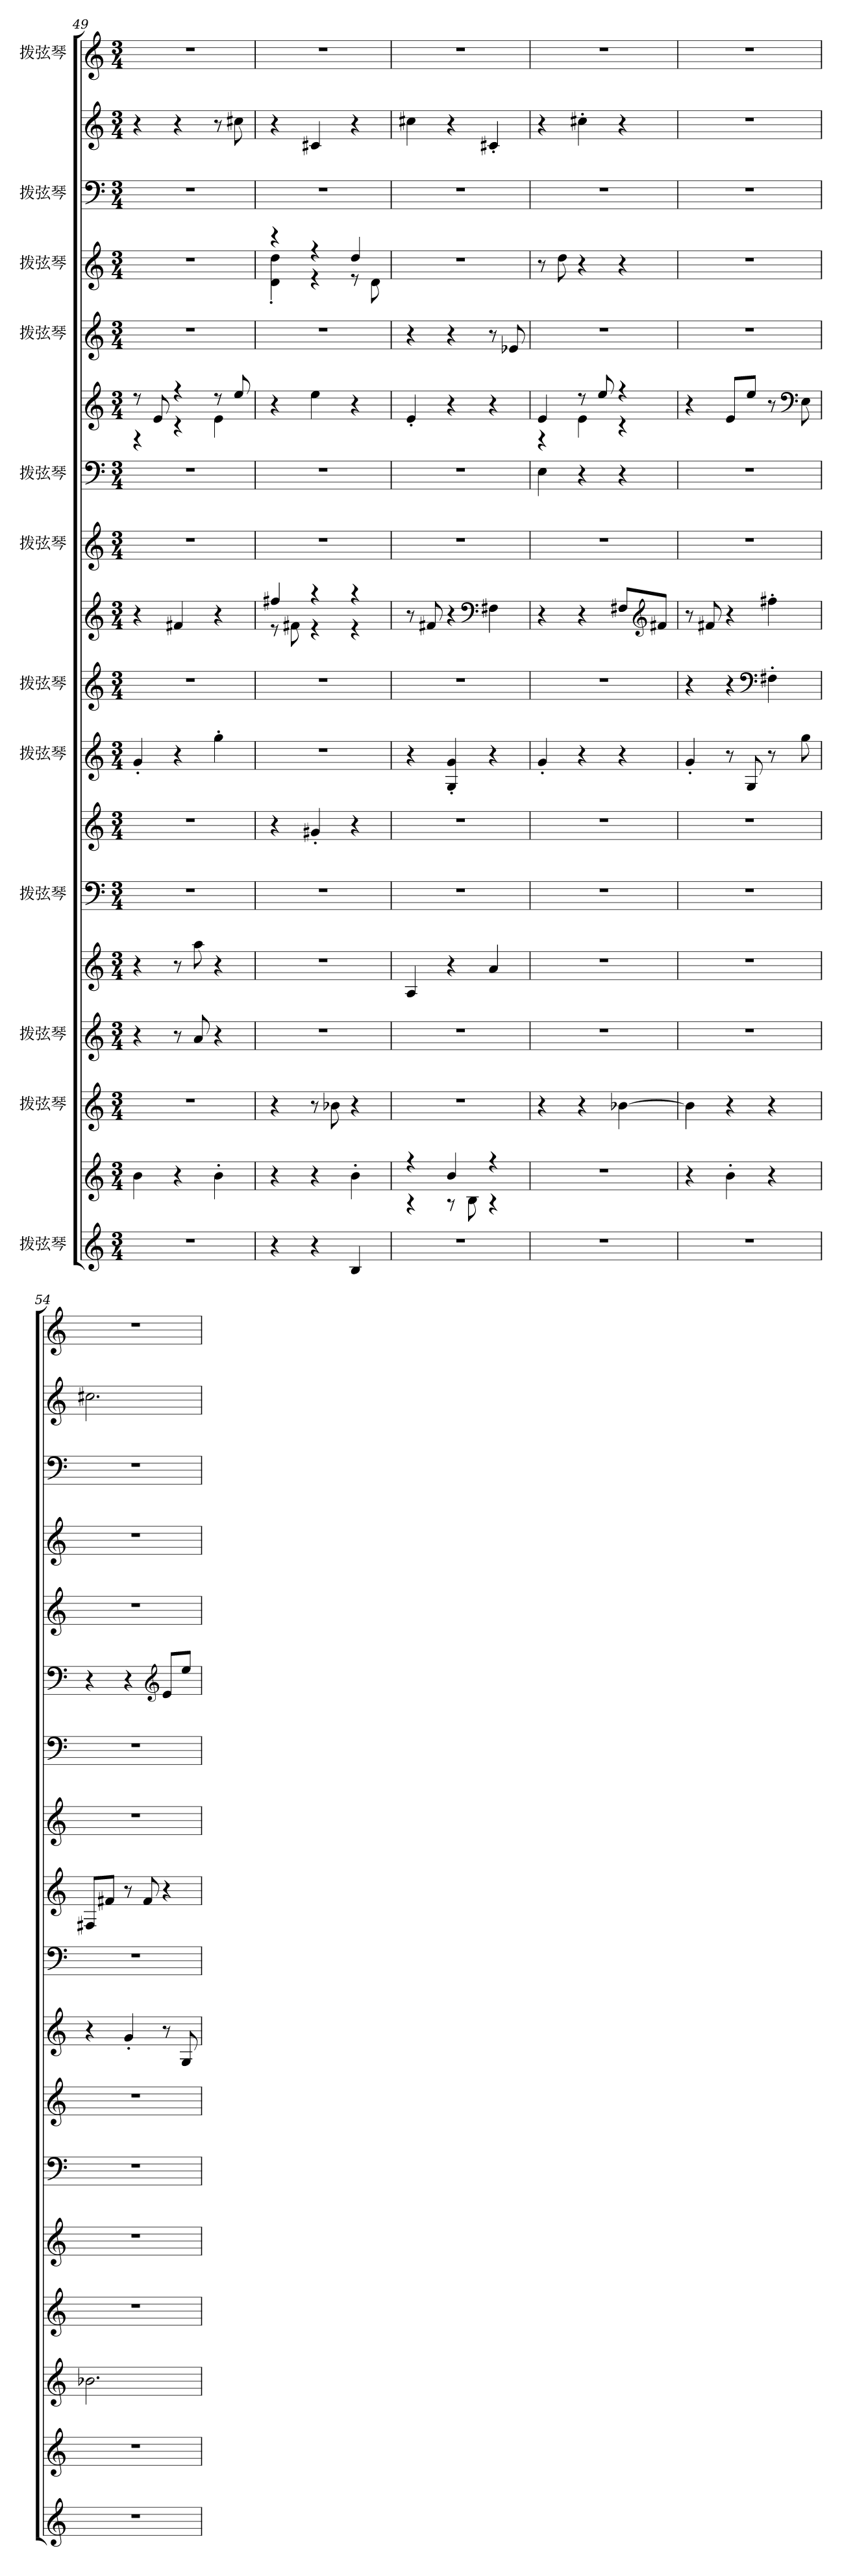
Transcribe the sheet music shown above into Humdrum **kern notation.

**kern	**kern	**kern	**kern	**kern	**kern	**kern	**kern	**kern	**kern	**kern	**kern	**kern	**kern	**kern	**kern	**kern	**kern
*part12	*part12	*part11	*part10	*part10	*part9	*part9	*part8	*part7	*part7	*part6	*part5	*part5	*part4	*part3	*part2	*part2	*part1
*staff18	*staff17	*staff16	*staff15	*staff14	*staff13	*staff12	*staff11	*staff10	*staff9	*staff8	*staff7	*staff6	*staff5	*staff4	*staff3	*staff2	*staff1
*I"拨弦琴	*	*I"拨弦琴	*I"拨弦琴	*	*I"拨弦琴	*	*I"拨弦琴	*I"拨弦琴	*	*I"拨弦琴	*I"拨弦琴	*	*I"拨弦琴	*I"拨弦琴	*I"拨弦琴	*	*I"拨弦琴
*clefG2	*clefG2	*clefG2	*clefG2	*clefG2	*clefF4	*clefG2	*clefG2	*clefG2	*clefG2	*clefG2	*clefF4	*clefG2	*clefG2	*clefG2	*clefF4	*clefG2	*clefG2
*k[]	*k[]	*k[]	*k[]	*k[]	*k[]	*k[]	*k[]	*k[]	*k[]	*k[]	*k[]	*k[]	*k[]	*k[]	*k[]	*k[]	*k[]
*M3/4	*M3/4	*M3/4	*M3/4	*M3/4	*M3/4	*M3/4	*M3/4	*M3/4	*M3/4	*M3/4	*M3/4	*M3/4	*M3/4	*M3/4	*M3/4	*M3/4	*M3/4
=49	=49	=49	=49	=49	=49	=49	=49	=49	=49	=49	=49	=49	=49	=49	=49	=49	=49
*	*	*	*	*	*	*	*	*	*	*	*	*^	*	*	*	*	*
2.r	4b\	2.r	4r	4r	2.r	2.r	4g'/	2.r	4r	2.r	2.r	8r	4r	2.r	2.r	2.r	4r	2.r
.	.	.	.	.	.	.	.	.	.	.	.	8e/	.	.	.	.	.	.
.	4r	.	8r	8r	.	.	4r	.	4f#X/	.	.	4r	4r	.	.	.	4r	.
.	.	.	8a/	8aa\	.	.	.	.	.	.	.	.	.	.	.	.	.	.
.	4b'\	.	4r	4r	.	.	4gg'\	.	4r	.	.	8r	4e\	.	.	.	8r	.
.	.	.	.	.	.	.	.	.	.	.	.	8ee/	.	.	.	.	8cc#X\	.
*	*	*	*	*	*	*	*	*	*	*	*	*v	*v	*	*	*	*	*
=50	=50	=50	=50	=50	=50	=50	=50	=50	=50	=50	=50	=50	=50	=50	=50	=50	=50
*	*	*	*	*	*	*	*	*	*^	*	*	*	*	*^	*	*	*
4r	4r	4r	2.r	2.r	2.r	4r	2.r	2.r	4ff#X/	8r	2.r	2.r	4r	2.r	4r	4d\' 4dd\'	2.r	4r	2.r
.	.	.	.	.	.	.	.	.	.	8f#X\	.	.	.	.	.	.	.	.	.
4r	4r	8r	.	.	.	4g#X'/	.	.	4r	4r	.	.	4ee\	.	4r	4r	.	4c#X/	.
.	.	8b-X\	.	.	.	.	.	.	.	.	.	.	.	.	.	.	.	.	.
4B/	4b'\	4r	.	.	.	4r	.	.	4r	4r	.	.	4r	.	4dd/	8r	.	4r	.
.	.	.	.	.	.	.	.	.	.	.	.	.	.	.	.	8d\	.	.	.
*	*	*	*	*	*	*	*	*	*v	*v	*	*	*	*	*v	*v	*	*	*
=51	=51	=51	=51	=51	=51	=51	=51	=51	=51	=51	=51	=51	=51	=51	=51	=51	=51
*	*^	*	*	*	*	*	*	*	*	*	*	*	*	*	*	*	*
2.r	4r	4r	2.r	2.r	4A/	2.r	2.r	4r	2.r	8r	2.r	2.r	4e'/	4r	2.r	2.r	4cc#X\	2.r
.	.	.	.	.	.	.	.	.	.	8f#X/	.	.	.	.	.	.	.	.
.	4b/	8r	.	.	4r	.	.	4G/' 4g/'	.	4r	.	.	4r	4r	.	.	4r	.
.	.	8B\	.	.	.	.	.	.	.	.	.	.	.	.	.	.	.	.
*	*	*	*	*	*	*	*	*	*	*clefF4	*	*	*	*	*	*	*	*
.	4r	4r	.	.	4a/	.	.	4r	.	4F#X\	.	.	4r	8r	.	.	4c#X'/	.
.	.	.	.	.	.	.	.	.	.	.	.	.	.	8e-X/	.	.	.	.
*	*v	*v	*	*	*	*	*	*	*	*	*	*	*	*	*	*	*	*
!!LO:PB:g=z
=52	=52	=52	=52	=52	=52	=52	=52	=52	=52	=52	=52	=52	=52	=52	=52	=52	=52
*	*	*	*	*	*	*	*	*	*	*	*	*^	*	*	*	*	*
2.r	2.r	4r	2.r	2.r	2.r	2.r	4g'/	2.r	4r	2.r	4E\	4e/	4r	2.r	8r	2.r	4r	2.r
.	.	.	.	.	.	.	.	.	.	.	.	.	.	.	8dd\	.	.	.
.	.	4r	.	.	.	.	4r	.	4r	.	4r	8r	4e\	.	4r	.	4cc#X'\	.
.	.	.	.	.	.	.	.	.	.	.	.	8ee/	.	.	.	.	.	.
.	.	[4b-X\	.	.	.	.	4r	.	8F#X/L	.	4r	4r	4r	.	4r	.	4r	.
*	*	*	*	*	*	*	*	*	*clefG2	*	*	*	*	*	*	*	*	*
.	.	.	.	.	.	.	.	.	8f#X/J	.	.	.	.	.	.	.	.	.
*	*	*	*	*	*	*	*	*	*	*	*	*v	*v	*	*	*	*	*
=53	=53	=53	=53	=53	=53	=53	=53	=53	=53	=53	=53	=53	=53	=53	=53	=53	=53
2.r	4r	4b-\]	2.r	2.r	2.r	2.r	4g'/	4r	8r	2.r	2.r	4r	2.r	2.r	2.r	2.r	2.r
.	.	.	.	.	.	.	.	.	8f#X/	.	.	.	.	.	.	.	.
.	4b'\	4r	.	.	.	.	8r	4r	4r	.	.	8e/L	.	.	.	.	.
.	.	.	.	.	.	.	8G/	.	.	.	.	8ee/J	.	.	.	.	.
*	*	*	*	*	*	*	*	*clefF4	*	*	*	*	*	*	*	*	*
.	4r	4r	.	.	.	.	8r	4F#X'\	4ff#X'\	.	.	8r	.	.	.	.	.
*	*	*	*	*	*	*	*	*	*	*	*	*clefF4	*	*	*	*	*
.	.	.	.	.	.	.	8gg\	.	.	.	.	8E\	.	.	.	.	.
=54	=54	=54	=54	=54	=54	=54	=54	=54	=54	=54	=54	=54	=54	=54	=54	=54	=54
2.r	2.r	2.b-X\	2.r	2.r	2.r	2.r	4r	2.r	8F#X/L	2.r	2.r	4r	2.r	2.r	2.r	2.cc#X\	2.r
.	.	.	.	.	.	.	.	.	8f#X/J	.	.	.	.	.	.	.	.
.	.	.	.	.	.	.	4g'/	.	8r	.	.	4r	.	.	.	.	.
.	.	.	.	.	.	.	.	.	8f#/	.	.	.	.	.	.	.	.
*	*	*	*	*	*	*	*	*	*	*	*	*clefG2	*	*	*	*	*
.	.	.	.	.	.	.	8r	.	4r	.	.	8e/L	.	.	.	.	.
.	.	.	.	.	.	.	8G/	.	.	.	.	8ee/J	.	.	.	.	.
=	=	=	=	=	=	=	=	=	=	=	=	=	=	=	=	=	=
*-	*-	*-	*-	*-	*-	*-	*-	*-	*-	*-	*-	*-	*-	*-	*-	*-	*-
